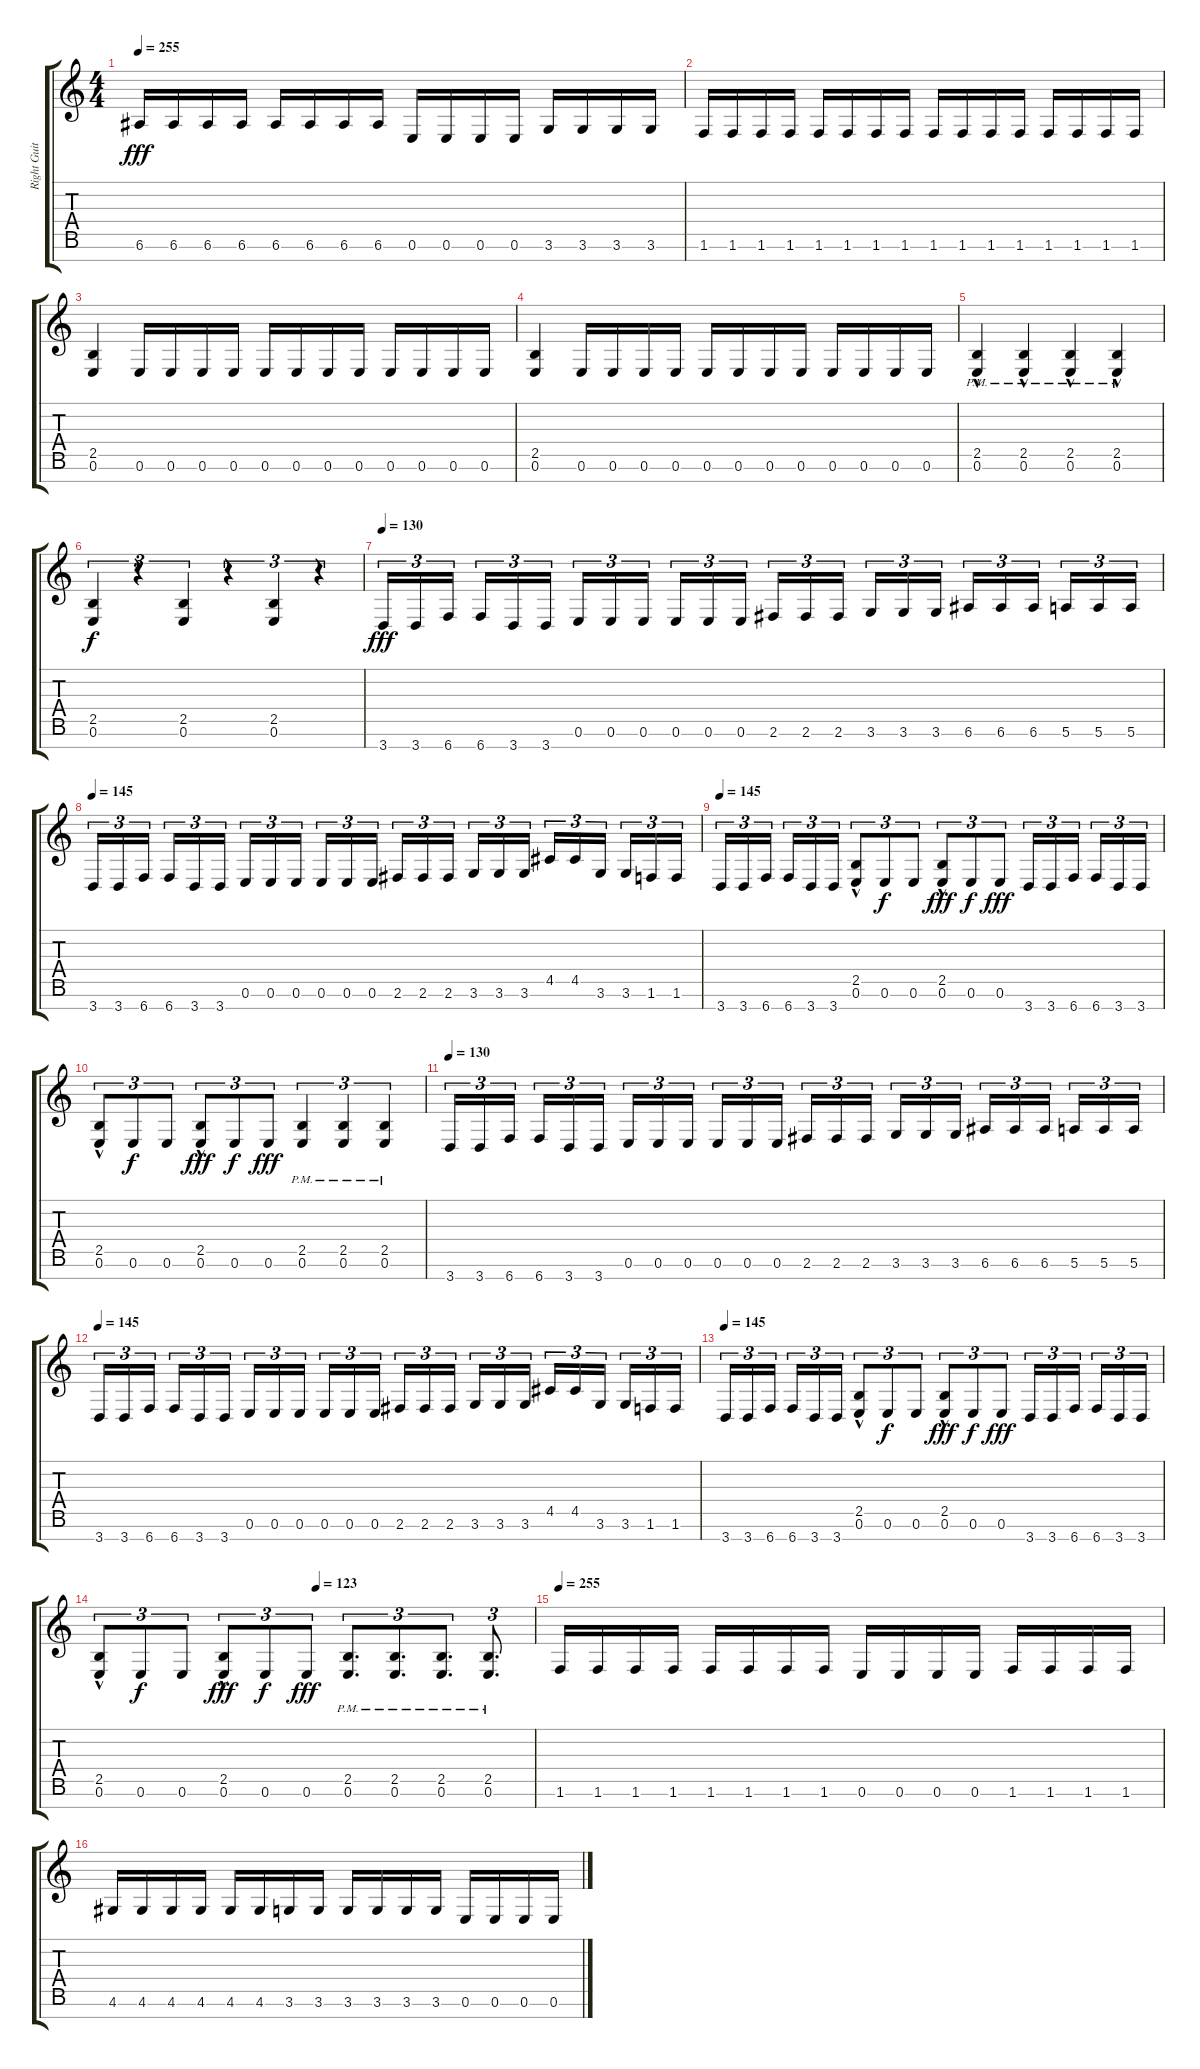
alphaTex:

\track ("Right Guitar" "Right Guit") {instrument distortionguitar}
\staff {score tabs}
\tuning (E4 B3 G3 D3 A2 E2 B1) {hide}
\ts (4 4)
\tempo 255
\clef g2
\ks c
6.6.16{dy fff} 6.6.16 6.6.16 6.6.16 6.6.16 6.6.16 6.6.16 6.6.16 0.6.16 0.6.16 0.6.16 0.6.16 3.6.16 3.6.16 3.6.16 3.6.16 |
1.6.16 1.6.16 1.6.16 1.6.16 1.6.16 1.6.16 1.6.16 1.6.16 1.6.16 1.6.16 1.6.16 1.6.16 1.6.16 1.6.16 1.6.16 1.6.16 |
(2.5 0.6).4 0.6.16 0.6.16 0.6.16 0.6.16 0.6.16 0.6.16 0.6.16 0.6.16 0.6.16 0.6.16 0.6.16 0.6.16 |
(2.5 0.6).4 0.6.16 0.6.16 0.6.16 0.6.16 0.6.16 0.6.16 0.6.16 0.6.16 0.6.16 0.6.16 0.6.16 0.6.16 |
(2.5{hac pm} 0.6{hac pm}).4 (2.5{hac pm} 0.6{hac pm}).4 (2.5{hac pm} 0.6{hac pm}).4 (2.5{hac pm} 0.6{hac pm}).4 |
(2.5 0.6).4{tu (3 2) dy f} r.4{tu (3 2)} (2.5 0.6).4{tu (3 2)} r.4{tu (3 2)} (2.5 0.6).4{tu (3 2)} r.4{tu (3 2)} |
\tempo 130
3.7.16{tu (3 2) dy fff} 3.7.16{tu (3 2)} 6.7.16{tu (3 2) beam splitsecondary} 6.7.16{tu (3 2)} 3.7.16{tu (3 2)} 3.7.16{tu (3 2)} 0.6.16{tu (3 2)} 0.6.16{tu (3 2)} 0.6.16{tu (3 2) beam splitsecondary} 0.6.16{tu (3 2)} 0.6.16{tu (3 2)} 0.6.16{tu (3 2)} 2.6.16{tu (3 2)} 2.6.16{tu (3 2)} 2.6.16{tu (3 2) beam splitsecondary} 3.6.16{tu (3 2)} 3.6.16{tu (3 2)} 3.6.16{tu (3 2)} 6.6.16{tu (3 2)} 6.6.16{tu (3 2)} 6.6.16{tu (3 2) beam splitsecondary} 5.6.16{tu (3 2)} 5.6.16{tu (3 2)} 5.6.16{tu (3 2)} |
\tempo 145
3.7.16{tu (3 2)} 3.7.16{tu (3 2)} 6.7.16{tu (3 2) beam splitsecondary} 6.7.16{tu (3 2)} 3.7.16{tu (3 2)} 3.7.16{tu (3 2)} 0.6.16{tu (3 2)} 0.6.16{tu (3 2)} 0.6.16{tu (3 2) beam splitsecondary} 0.6.16{tu (3 2)} 0.6.16{tu (3 2)} 0.6.16{tu (3 2)} 2.6.16{tu (3 2)} 2.6.16{tu (3 2)} 2.6.16{tu (3 2) beam splitsecondary} 3.6.16{tu (3 2)} 3.6.16{tu (3 2)} 3.6.16{tu (3 2)} 4.5.16{tu (3 2)} 4.5.16{tu (3 2)} 3.6.16{tu (3 2) beam splitsecondary} 3.6.16{tu (3 2)} 1.6.16{tu (3 2)} 1.6.16{tu (3 2)} |
\tempo 145
3.7.16{tu (3 2)} 3.7.16{tu (3 2)} 6.7.16{tu (3 2) beam splitsecondary} 6.7.16{tu (3 2)} 3.7.16{tu (3 2)} 3.7.16{tu (3 2)} (2.5 0.6{hac}).8{tu (3 2)} 0.6.8{tu (3 2) dy f} 0.6.8{tu (3 2)} (2.5 0.6{hac}).8{tu (3 2) dy fff} 0.6.8{tu (3 2) dy f} 0.6.8{tu (3 2) dy fff} 3.7.16{tu (3 2)} 3.7.16{tu (3 2)} 6.7.16{tu (3 2) beam splitsecondary} 6.7.16{tu (3 2)} 3.7.16{tu (3 2)} 3.7.16{tu (3 2)} |
(2.5 0.6{hac}).8{tu (3 2)} 0.6.8{tu (3 2) dy f} 0.6.8{tu (3 2)} (2.5 0.6{hac}).8{tu (3 2) dy fff} 0.6.8{tu (3 2) dy f} 0.6.8{tu (3 2) dy fff} (2.5{pm} 0.6{pm}).4{tu (3 2)} (2.5{pm} 0.6{pm}).4{tu (3 2)} (2.5{pm} 0.6{pm}).4{tu (3 2)} |
\tempo 130
3.7.16{tu (3 2)} 3.7.16{tu (3 2)} 6.7.16{tu (3 2) beam splitsecondary} 6.7.16{tu (3 2)} 3.7.16{tu (3 2)} 3.7.16{tu (3 2)} 0.6.16{tu (3 2)} 0.6.16{tu (3 2)} 0.6.16{tu (3 2) beam splitsecondary} 0.6.16{tu (3 2)} 0.6.16{tu (3 2)} 0.6.16{tu (3 2)} 2.6.16{tu (3 2)} 2.6.16{tu (3 2)} 2.6.16{tu (3 2) beam splitsecondary} 3.6.16{tu (3 2)} 3.6.16{tu (3 2)} 3.6.16{tu (3 2)} 6.6.16{tu (3 2)} 6.6.16{tu (3 2)} 6.6.16{tu (3 2) beam splitsecondary} 5.6.16{tu (3 2)} 5.6.16{tu (3 2)} 5.6.16{tu (3 2)} |
\tempo 145
3.7.16{tu (3 2)} 3.7.16{tu (3 2)} 6.7.16{tu (3 2) beam splitsecondary} 6.7.16{tu (3 2)} 3.7.16{tu (3 2)} 3.7.16{tu (3 2)} 0.6.16{tu (3 2)} 0.6.16{tu (3 2)} 0.6.16{tu (3 2) beam splitsecondary} 0.6.16{tu (3 2)} 0.6.16{tu (3 2)} 0.6.16{tu (3 2)} 2.6.16{tu (3 2)} 2.6.16{tu (3 2)} 2.6.16{tu (3 2) beam splitsecondary} 3.6.16{tu (3 2)} 3.6.16{tu (3 2)} 3.6.16{tu (3 2)} 4.5.16{tu (3 2)} 4.5.16{tu (3 2)} 3.6.16{tu (3 2) beam splitsecondary} 3.6.16{tu (3 2)} 1.6.16{tu (3 2)} 1.6.16{tu (3 2)} |
\tempo 145
3.7.16{tu (3 2)} 3.7.16{tu (3 2)} 6.7.16{tu (3 2) beam splitsecondary} 6.7.16{tu (3 2)} 3.7.16{tu (3 2)} 3.7.16{tu (3 2)} (2.5 0.6{hac}).8{tu (3 2)} 0.6.8{tu (3 2) dy f} 0.6.8{tu (3 2)} (2.5 0.6{hac}).8{tu (3 2) dy fff} 0.6.8{tu (3 2) dy f} 0.6.8{tu (3 2) dy fff} 3.7.16{tu (3 2)} 3.7.16{tu (3 2)} 6.7.16{tu (3 2) beam splitsecondary} 6.7.16{tu (3 2)} 3.7.16{tu (3 2)} 3.7.16{tu (3 2)} |
\tempo (123 0.5)
(2.5 0.6{hac}).8{tu (3 2)} 0.6.8{tu (3 2) dy f} 0.6.8{tu (3 2)} (2.5 0.6{hac}).8{tu (3 2) dy fff} 0.6.8{tu (3 2) dy f} 0.6.8{tu (3 2) dy fff} (2.5{pm} 0.6{pm}).8{d tu (3 2)} (2.5{pm} 0.6{pm}).8{d tu (3 2)} (2.5{pm} 0.6{pm}).8{d tu (3 2)} (2.5{pm} 0.6{pm}).8{d tu (3 2)} |
\tempo 255
1.6.16 1.6.16 1.6.16 1.6.16 1.6.16 1.6.16 1.6.16 1.6.16 0.6.16 0.6.16 0.6.16 0.6.16 1.6.16 1.6.16 1.6.16 1.6.16 |
4.6.16 4.6.16 4.6.16 4.6.16 4.6.16 4.6.16 3.6.16 3.6.16 3.6.16 3.6.16 3.6.16 3.6.16 0.6.16 0.6.16 0.6.16 0.6.16
